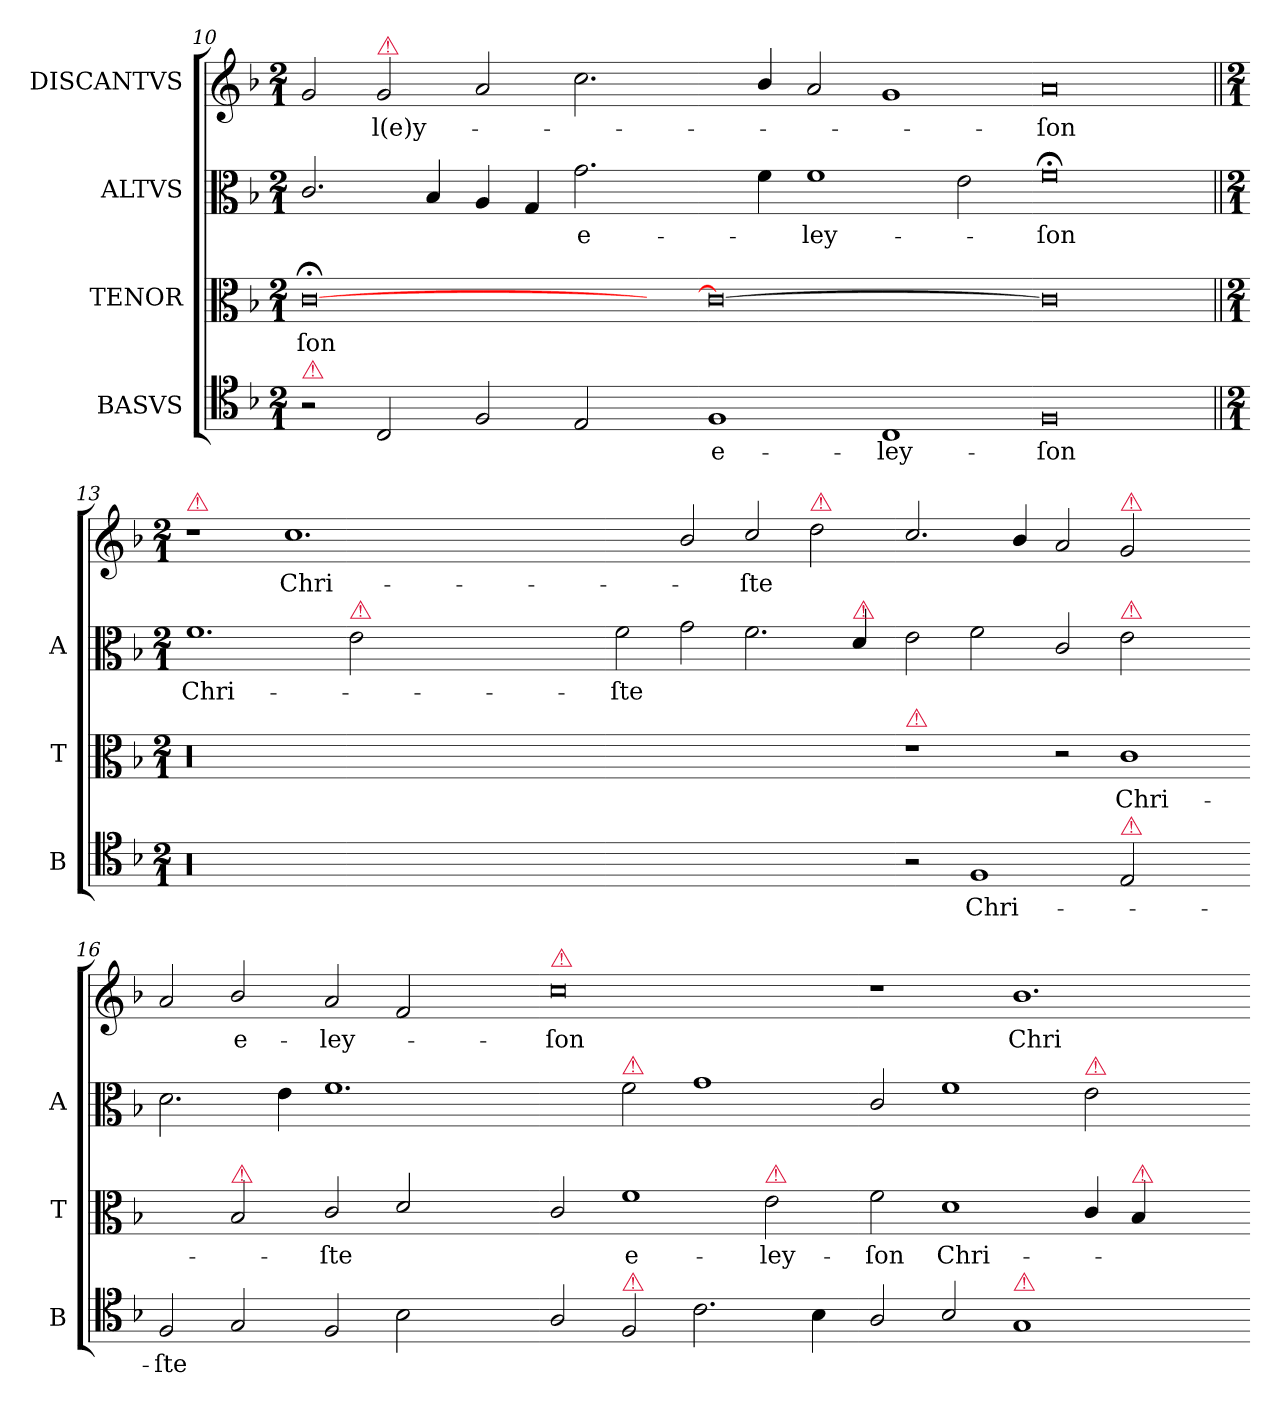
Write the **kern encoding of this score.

**kern	**text	**kern	**text	**kern	**text	**kern	**text
*part4	*part4	*part3	*part3	*part2	*part2	*part1	*part1
*staff4	*staff4	*staff3	*staff3	*staff2	*staff2	*staff1	*staff1
*I"BASVS	*	*I"TENOR	*	*I"ALTVS	*	*I"DISCANTVS	*
*I'B	*	*I'T	*	*I'A	*	*	*
*clefC4	*	*clefC3	*	*clefC3	*	*clefG2	*
*k[b-]	*	*k[b-]	*	*k[b-]	*	*k[b-]	*
*F:	*	*F:	*	*F:	*	*F:	*
*M2/1	*	*M2/1	*	*M2/1	*	*M2/1	*
=10	=10	=10	=10	=10	=10	=10	=10
!LO:TX:a:color=crimson:t=⚠	!	!	!	!	!	!	!
!	!	!	!LO:LY:i	!	!	!	!
2r	.	[0c;<	-ſon	2.c/	.	2g/	.
!	!	!	!	!	!	!LO:TX:a:color=crimson:t=⚠	!
!	!	!	!	!	!	!	!LO:LY:i
2C/	.	.	.	.	.	2g/	-l(e)y-
.	.	.	.	4B-/	.	.	.
2F/	.	.	.	4A/	.	2a/	.
.	.	.	.	4G/	.	.	.
2E/	.	.	.	2.g\	e-	2.cc\	.
4ryy	.	4ryy	.	.	.	.	.
=11-	=11-	=11-	=11-	=11-	=11-	=11-	=11-
1F	e-	0c_	.	4ryy	.	4ryy	.
.	.	.	.	4f\	.	4b-/	.
.	.	.	.	1f	-ley-	2a/	.
1C	-ley-	.	.	.	.	1g	.
.	.	.	.	2e\	.	.	.
=12-	=12-	=12-	=12-	=12-	=12-	=12-	=12-
!	!	!	!	!	!	!	!LO:LY:i
0F\	-ſon	0c]	.	0f;<	-ſon	0a\	-ſon
=13||	=13||	=13||	=13||	=13||	=13||	=13||	=13||
*M2/1	*	*M2/1	*	*M2/1	*	*M2/1	*
!	!	!	!	!	!	!LO:TX:a:color=crimson:t=⚠	!
00r	.	00r	.	1.f	Chri-	1r	.
.	.	.	.	.	.	1.cc	Chri-
!	!	!	!	!LO:TX:a:color=crimson:t=⚠	!	!	!
.	.	.	.	2e\	.	.	.
.	.	.	.	0ryy	.	.	.
.	.	.	.	.	.	1.ryy	.
=14-	=14-	=14-	=14-	=14-	=14-	=14-	=14-
0ryy	.	0ryy	.	2f\	-ſte	2ryy	.
.	.	.	.	2g\	.	2b-/	.
.	.	.	.	2.f\	.	2cc/	-ſte
!	!	!	!	!	!	!LO:TX:a:color=crimson:t=⚠	!
.	.	.	.	.	.	2dd\	.
!	!	!	!	!LO:TX:a:color=crimson:t=⚠	!	!	!
.	.	.	.	4d/	.	.	.
=15-	=15-	=15-	=15-	=15-	=15-	=15-	=15-
!	!	!LO:TX:a:color=crimson:t=⚠	!	!	!	!	!
2r	.	1r	.	2e\	.	2.cc/	.
1F	Chri-	.	.	2f\	.	.	.
.	.	.	.	.	.	4b-/	.
.	.	2r	.	2c/	.	2a/	.
!	!	!	!	!	!	!LO:TX:a:color=crimson:t=⚠	!
!	!	!	!	!LO:TX:a:color=crimson:t=⚠	!	!	!
!LO:TX:a:color=crimson:t=⚠	!	!	!	!	!	!	!
2E/	.	1c\	Chri-	2e\	.	2g/	.
2ryy	.	.	.	2ryy	.	2ryy	.
=16-	=16-	=16-	=16-	=16-	=16-	=16-	=16-
2F/	ſte	2ryy	.	2.d\	.	2a/	.
!	!	!LO:TX:a:color=crimson:t=⚠	!	!	!	!	!
2G/	.	2B-/	.	.	.	2b-/	e-
.	.	.	.	4e\	.	.	.
2F/	.	2c/	-ſte	1.f	.	2a/	-ley-
2B-\	.	2d/	.	.	.	2f/	.
2ryy	.	2ryy	.	.	.	2ryy	.
=17-	=17-	=17-	=17-	=17-	=17-	=17-	=17-
!	!	!	!	!	!	!LO:TX:a:color=crimson:t=⚠	!
2A/	.	2c/	.	2ryy	.	0cc	-ſon
!	!	!	!	!LO:TX:a:color=crimson:t=⚠	!	!	!
!LO:TX:a:color=crimson:t=⚠	!	!	!	!	!	!	!
2F/	.	1f	e-	2f\	.	.	.
2.c\	.	.	.	1g	.	.	.
!	!	!LO:TX:a:color=crimson:t=⚠	!	!	!	!	!
.	.	2e\	-ley-	.	.	.	.
4B-\	.	.	.	.	.	.	.
=18-	=18-	=18-	=18-	=18-	=18-	=18-	=18-
2A/	.	2f\	-ſon	2c/	.	1r	.
!	!	!	!LO:LY:i	!	!	!	!
2B-/	.	1d	Chri-	1f	.	.	.
!LO:TX:a:color=crimson:t=⚠	!	!	!	!	!	!	!
!	!	!	!	!	!	!	!LO:LY:i
1G	.	.	.	.	.	1.b-	Chri-
!	!	!	!	!LO:TX:a:color=crimson:t=⚠	!	!	!
.	.	4c/	.	2e\	.	.	.
!	!	!LO:TX:a:color=crimson:t=⚠	!	!	!	!	!
.	.	4B-/	.	.	.	.	.
2ryy	.	2ryy	.	2ryy	.	.	.
=-	=-	=-	=-	=-	=-	=-	=-
*-	*-	*-	*-	*-	*-	*-	*-
